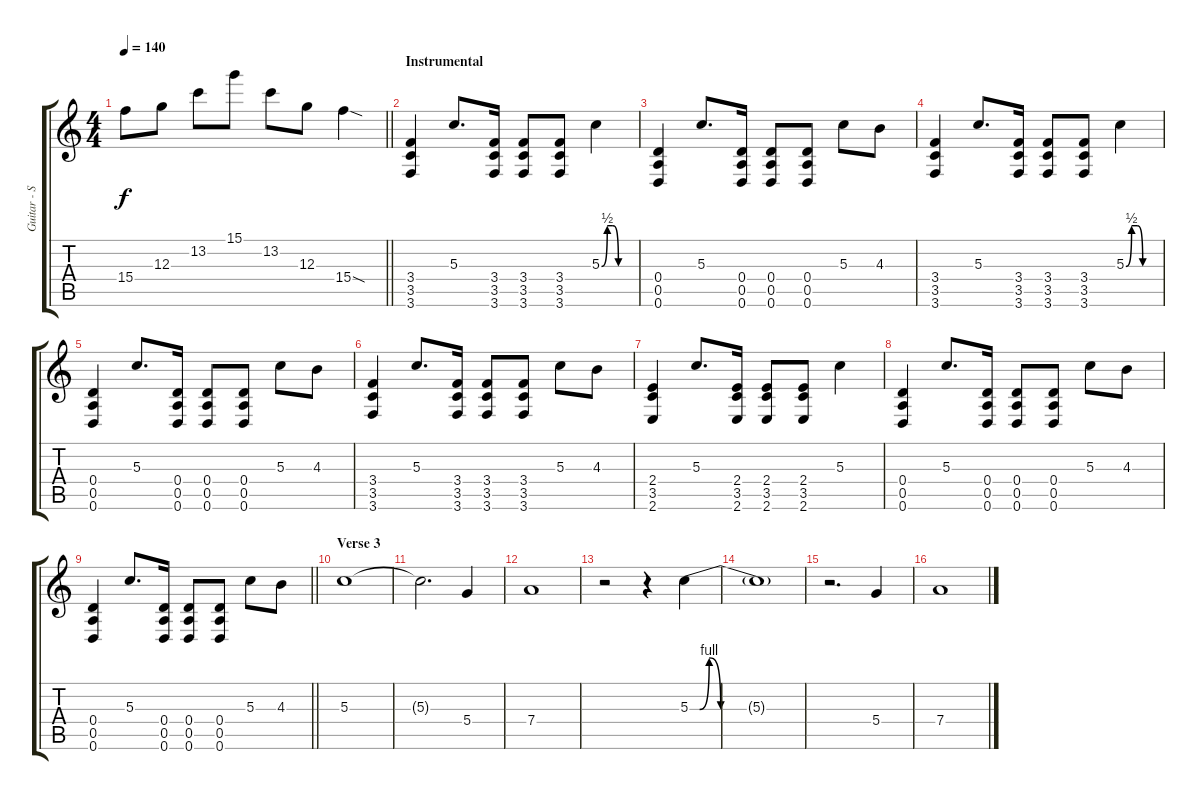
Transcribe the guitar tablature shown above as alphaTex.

\track ("Guitar - Simon Neil" "Guitar - S") {instrument overdrivenguitar}
\staff {score tabs}
\tuning (E4 B3 G3 D3 A2 D2) {hide}
\ts (4 4)
\tempo 140
\clef g2
\barLineRight lightlight
\ks c
15.4.8{dy f} 12.3.8 13.2.8 15.1.8 13.2.8 12.3.8 15.4{sod}.4 |
\section ("" "Instrumental")
(3.4 3.5 3.6).4{volume 12} 5.3.8{d} (3.4 3.5 3.6).16 (3.4 3.5 3.6).8 (3.4 3.5 3.6).8 5.3{be (custom 0 0 10 2 20 2 30 0 60 0)}.4 |
(0.4 0.5 0.6).4 5.3.8{d} (0.4 0.5 0.6).16 (0.4 0.5 0.6).8 (0.4 0.5 0.6).8 5.3.8 4.3.8 |
(3.4 3.5 3.6).4 5.3.8{d} (3.4 3.5 3.6).16 (3.4 3.5 3.6).8 (3.4 3.5 3.6).8 5.3{be (custom 0 0 10 2 20 2 30 0 60 0)}.4 |
(0.4 0.5 0.6).4 5.3.8{d} (0.4 0.5 0.6).16 (0.4 0.5 0.6).8 (0.4 0.5 0.6).8 5.3.8 4.3.8 |
(3.4 3.5 3.6).4 5.3.8{d} (3.4 3.5 3.6).16 (3.4 3.5 3.6).8 (3.4 3.5 3.6).8 5.3.8 4.3.8 |
(2.4 3.5 2.6).4 5.3.8{d} (2.4 3.5 2.6).16 (2.4 3.5 2.6).8 (2.4 3.5 2.6).8 5.3.4 |
(0.4 0.5 0.6).4 5.3.8{d} (0.4 0.5 0.6).16 (0.4 0.5 0.6).8 (0.4 0.5 0.6).8 5.3.8 4.3.8 |
\barLineRight lightlight
(0.4 0.5 0.6).4 5.3.8{d} (0.4 0.5 0.6).16 (0.4 0.5 0.6).8 (0.4 0.5 0.6).8 5.3.8 4.3.8 |
\section ("" "Verse 3")
5.3.1 |
5.3{t}.2{d} 5.4.4 |
7.4.1 |
r.2 r.4 5.3{be (custom 0 0 5 0 10 4 16 0 21 0 60 0)}.4 |
5.3{t}.1 |
r.2{d} 5.4.4 |
7.4.1
